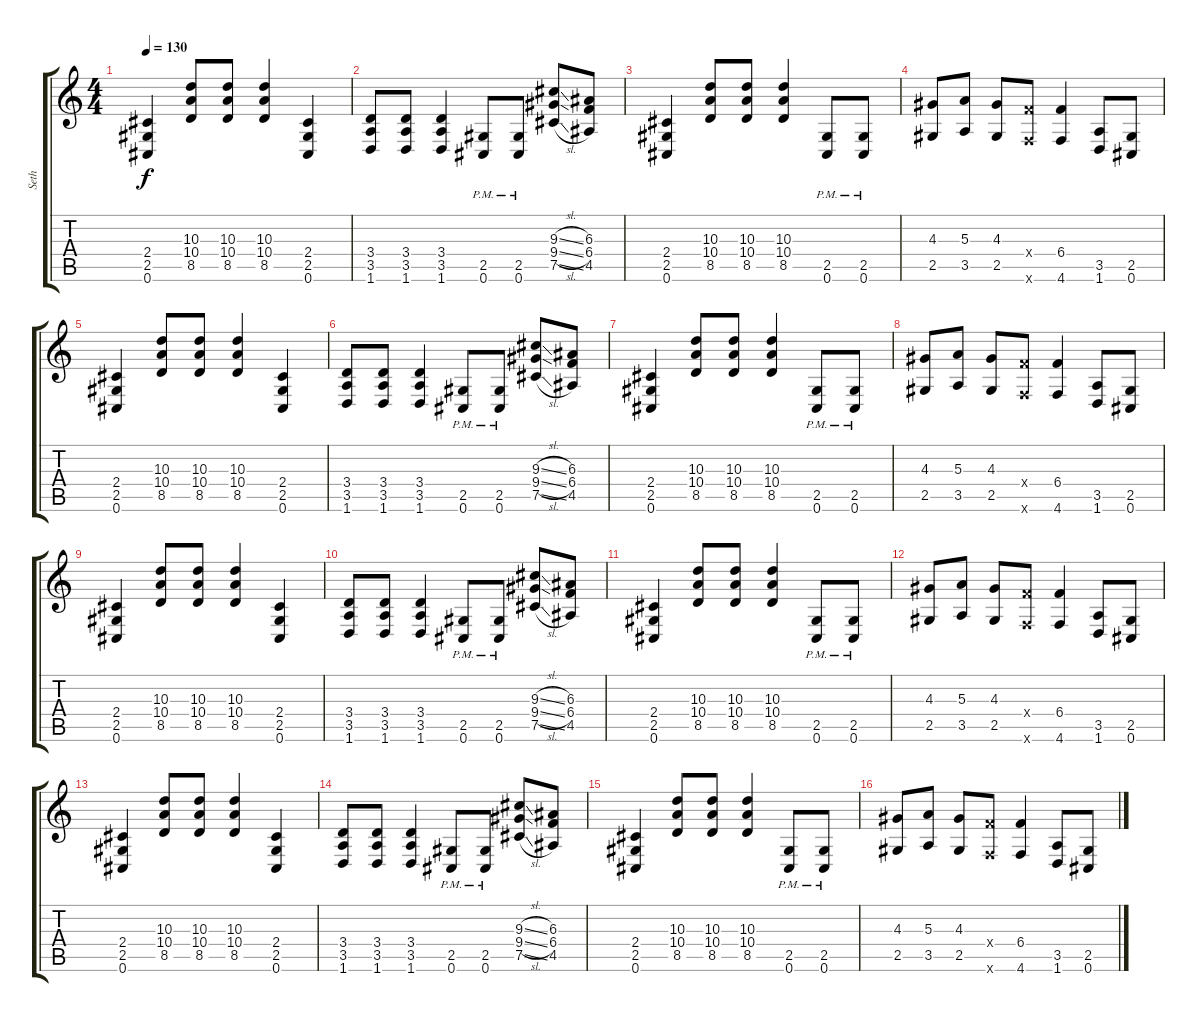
\track ("Seth" "Seth") {instrument distortionguitar}
\staff {score tabs}
\tuning (Db4 Ab3 E3 B2 Gb2 Db2) {hide}
\ts (4 4)
\tempo 130
\clef g2
\ks c
(2.4 2.5 0.6).4{dy f} (10.3 10.4 8.5).8 (10.3 10.4 8.5).8 (10.3 10.4 8.5).4 (2.4 2.5 0.6).4 |
(3.4 3.5 1.6).8 (3.4 3.5 1.6).8 (3.4 3.5 1.6).4 (2.5{pm} 0.6{pm}).8 (2.5{pm} 0.6{pm}).8 (9.3{sl} 9.4{sl} 7.5{sl}).8 (6.3 6.4 4.5).8 |
(2.4 2.5 0.6).4 (10.3 10.4 8.5).8 (10.3 10.4 8.5).8 (10.3 10.4 8.5).4 (2.5{pm} 0.6{pm}).8 (2.5{pm} 0.6{pm}).8 |
(4.3 2.5).8 (5.3 3.5).8 (4.3 2.5).8 (6.4{x} 4.6{x}).8 (6.4 4.6).4 (3.5 1.6).8 (2.5 0.6).8 |
(2.4 2.5 0.6).4 (10.3 10.4 8.5).8 (10.3 10.4 8.5).8 (10.3 10.4 8.5).4 (2.4 2.5 0.6).4 |
(3.4 3.5 1.6).8 (3.4 3.5 1.6).8 (3.4 3.5 1.6).4 (2.5{pm} 0.6{pm}).8 (2.5{pm} 0.6{pm}).8 (9.3{sl} 9.4{sl} 7.5{sl}).8 (6.3 6.4 4.5).8 |
(2.4 2.5 0.6).4 (10.3 10.4 8.5).8 (10.3 10.4 8.5).8 (10.3 10.4 8.5).4 (2.5{pm} 0.6{pm}).8 (2.5{pm} 0.6{pm}).8 |
(4.3 2.5).8 (5.3 3.5).8 (4.3 2.5).8 (6.4{x} 4.6{x}).8 (6.4 4.6).4 (3.5 1.6).8 (2.5 0.6).8 |
(2.4 2.5 0.6).4 (10.3 10.4 8.5).8 (10.3 10.4 8.5).8 (10.3 10.4 8.5).4 (2.4 2.5 0.6).4 |
(3.4 3.5 1.6).8 (3.4 3.5 1.6).8 (3.4 3.5 1.6).4 (2.5{pm} 0.6{pm}).8 (2.5{pm} 0.6{pm}).8 (9.3{sl} 9.4{sl} 7.5{sl}).8 (6.3 6.4 4.5).8 |
(2.4 2.5 0.6).4 (10.3 10.4 8.5).8 (10.3 10.4 8.5).8 (10.3 10.4 8.5).4 (2.5{pm} 0.6{pm}).8 (2.5{pm} 0.6{pm}).8 |
(4.3 2.5).8 (5.3 3.5).8 (4.3 2.5).8 (6.4{x} 4.6{x}).8 (6.4 4.6).4 (3.5 1.6).8 (2.5 0.6).8 |
(2.4 2.5 0.6).4 (10.3 10.4 8.5).8 (10.3 10.4 8.5).8 (10.3 10.4 8.5).4 (2.4 2.5 0.6).4 |
(3.4 3.5 1.6).8 (3.4 3.5 1.6).8 (3.4 3.5 1.6).4 (2.5{pm} 0.6{pm}).8 (2.5{pm} 0.6{pm}).8 (9.3{sl} 9.4{sl} 7.5{sl}).8 (6.3 6.4 4.5).8 |
(2.4 2.5 0.6).4 (10.3 10.4 8.5).8 (10.3 10.4 8.5).8 (10.3 10.4 8.5).4 (2.5{pm} 0.6{pm}).8 (2.5{pm} 0.6{pm}).8 |
(4.3 2.5).8 (5.3 3.5).8 (4.3 2.5).8 (6.4{x} 4.6{x}).8 (6.4 4.6).4 (3.5 1.6).8 (2.5 0.6).8
